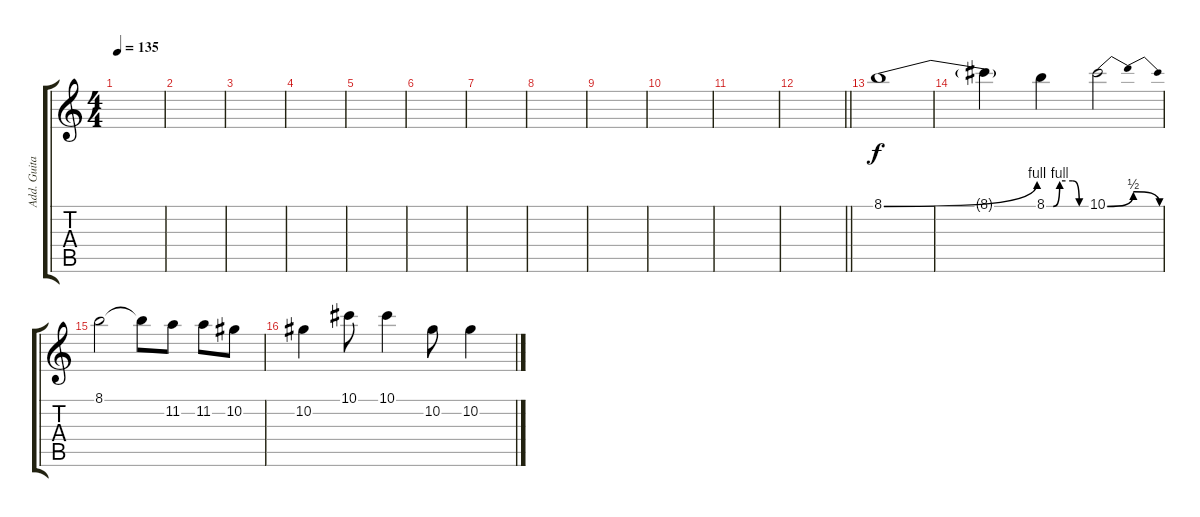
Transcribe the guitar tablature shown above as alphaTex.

\track ("Add. Guitar 2" "Add. Guita") {instrument overdrivenguitar}
\staff {score tabs}
\tuning (Eb4 Bb3 Gb3 Db3 Ab2 Db2) {hide}
\ts (4 4)
\tempo 135
\clef g2
\ks c
|
|
|
|
|
|
|
|
|
|
|
\barLineRight lightlight
|
\section ("" "")
8.1{be (bend 0 0 60 4)}.1 |
8.1{t}.4 8.1{be (custom 0 0 5 0 10 0 20 4 40 4 50 0 55 0 60 0)}.4 10.1{be (bendrelease 0 0 15 2 45 2 60 0)}.2 |
8.1.2 8.1{t}.8 11.2.8 11.2.8 10.2.8 |
10.2.4 10.1.8 10.1.4 10.2.8 10.2.4
